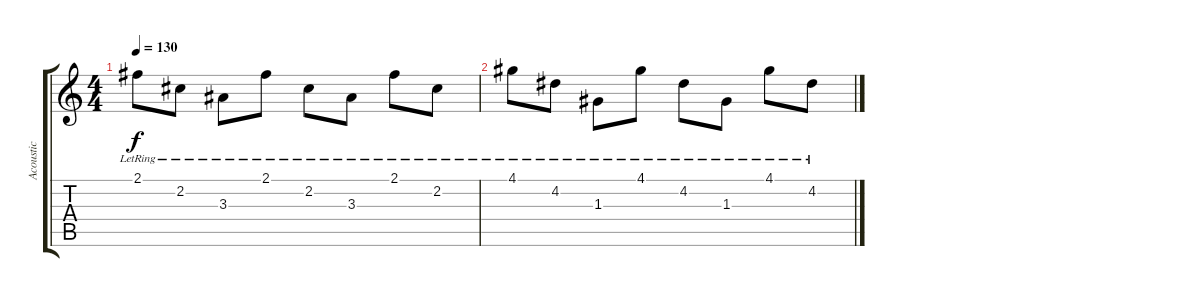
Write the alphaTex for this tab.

\track ("Acoustic" "Acoustic") {instrument acousticguitarsteel}
\staff {score tabs}
\tuning (E4 B3 G3 D3 A2 E2) {hide}
\ts (4 4)
\tempo 130
\clef g2
\ks c
2.1{lr}.8{dy f} 2.2{lr}.8 3.3{lr}.8 2.1{lr}.8 2.2{lr}.8 3.3{lr}.8 2.1{lr}.8 2.2{lr}.8 |
4.1{lr}.8 4.2{lr}.8 1.3{lr}.8 4.1{lr}.8 4.2{lr}.8 1.3{lr}.8 4.1{lr}.8 4.2{lr}.8
